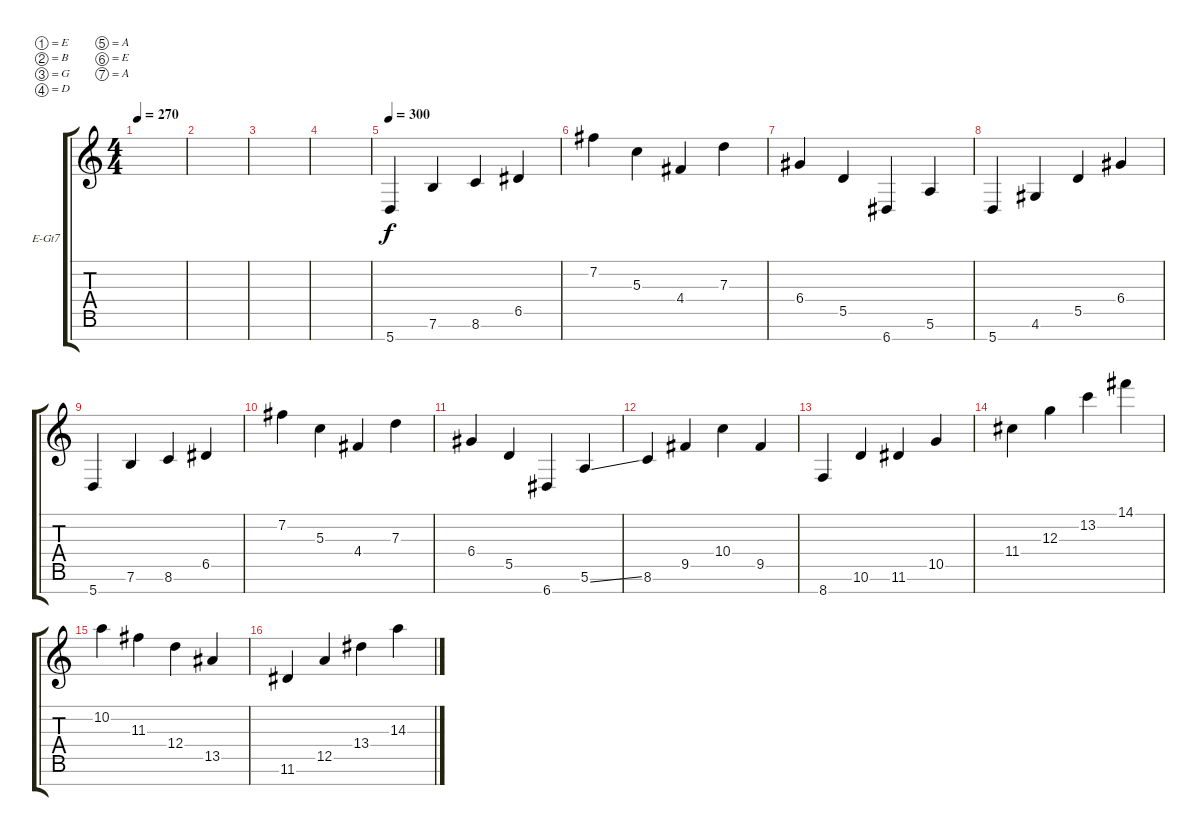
\defaultSystemsLayout 4
\bracketExtendMode groupsimilarinstruments
\firstSystemTrackNameOrientation horizontal
\otherSystemsTrackNameOrientation horizontal
\track ("Electric Guitar" "E-Gt7") {instrument distortionguitar}
\staff {score tabs}
\tuning (E4 B3 G3 D3 A2 E2 A1)
\ts (4 4)
\tempo 270
\clef g2
\ks c
|
|
|
|
\tempo 300
5.7.4 7.6.4 8.6.4 6.5.4 |
7.2.4 5.3.4 4.4.4 7.3.4 |
6.4.4 5.5.4 6.7.4 5.6.4 |
5.7.4 4.6.4 5.5.4 6.4.4 |
5.7.4 7.6.4 8.6.4 6.5.4 |
7.2.4 5.3.4 4.4.4 7.3.4 |
6.4.4 5.5.4 6.7.4 5.6{ss}.4 |
8.6.4 9.5.4 10.4.4 9.5.4 |
8.7.4 10.6.4 11.6.4 10.5.4 |
11.4.4 12.3.4 13.2.4 14.1.4 |
10.2.4 11.3.4 12.4.4 13.5.4 |
11.6.4 12.5.4 13.4.4 14.3.4
